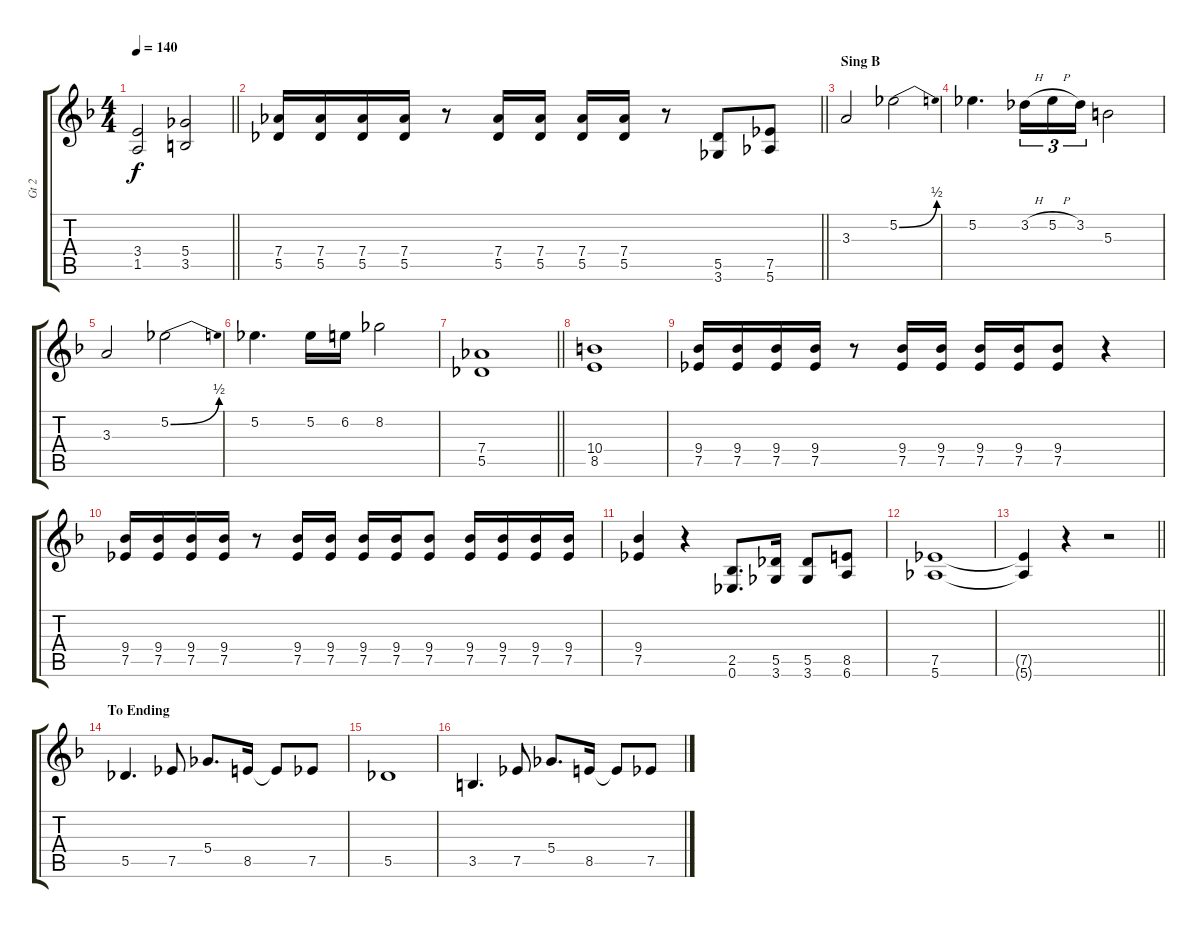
\track ("Gt 2" "Gt 2") {instrument distortionguitar}
\staff {score tabs}
\tuning (Eb4 Bb3 Gb3 Db3 Ab2 Eb2) {hide}
\ts (4 4)
\section ("" "")
\tempo 140
\clef g2
\barLineRight lightlight
\ks dminor
(3.4 1.5).2{dy f} (5.4 3.5).2 |
\section ("" "")
\barLineRight lightlight
(7.4 5.5).16 (7.4 5.5).16 (7.4 5.5).16 (7.4 5.5).16 r.8 (7.4 5.5).16 (7.4 5.5).16 (7.4 5.5).16 (7.4 5.5).16 r.8 (5.5 3.6).8 (7.5 5.6).8 |
\section ("" "Sing B")
3.3.2 5.2{be (bend 0 0 60 2)}.2 |
5.2.4{d} 3.2{h}.16{tu (3 2)} 5.2{h}.16{tu (3 2)} 3.2.16{tu (3 2)} 5.3.2 |
3.3.2 5.2{be (bend 0 0 60 2)}.2 |
5.2.4{d} 5.2.16 6.2.16 8.2.2 |
\barLineRight lightlight
(7.4 5.5).1 |
(10.4 8.5).1 |
(9.4 7.5).16 (9.4 7.5).16 (9.4 7.5).16 (9.4 7.5).16 r.8 (9.4 7.5).16 (9.4 7.5).16 (9.4 7.5).16 (9.4 7.5).16 (9.4 7.5).8 r.4 |
(9.4 7.5).16 (9.4 7.5).16 (9.4 7.5).16 (9.4 7.5).16 r.8 (9.4 7.5).16 (9.4 7.5).16 (9.4 7.5).16 (9.4 7.5).16 (9.4 7.5).8 (9.4 7.5).16 (9.4 7.5).16 (9.4 7.5).16 (9.4 7.5).16 |
(9.4 7.5).4 r.4 (2.5 0.6).8{d} (5.5 3.6).16 (5.5 3.6).8 (8.5 6.6).8 |
(7.5 5.6).1 |
\barLineRight lightlight
(7.5{t} 5.6{t}).4 r.4 r.2 |
\section ("" "To Ending")
5.5.4{d} 7.5.8 5.4.8{d} 8.5.16 8.5{t}.8 7.5.8 |
5.5.1 |
3.5.4{d} 7.5.8 5.4.8{d} 8.5.16 8.5{t}.8 7.5.8
